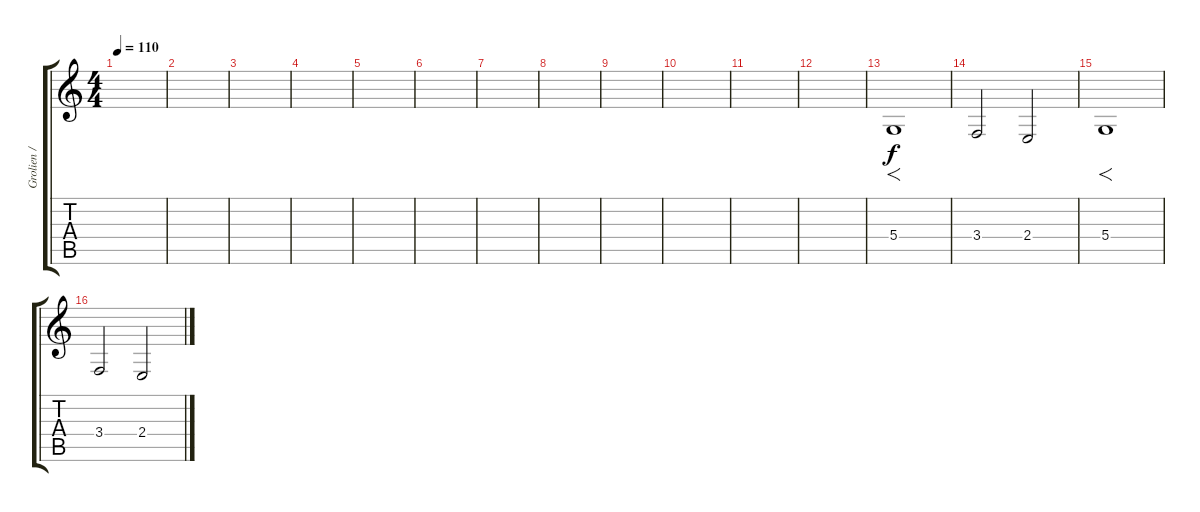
\track ("Grolien / Cello" "Grolien / ") {instrument cello}
\staff {score tabs}
\tuning (E4 B3 G3 D3 A2 D2) {hide}
\ts (4 4)
\tempo 110
\clef g2
\ks c
|
|
|
|
|
|
|
|
|
|
|
|
5.4.1{f} |
3.4.2 2.4.2 |
5.4.1{f} |
3.4.2 2.4.2
